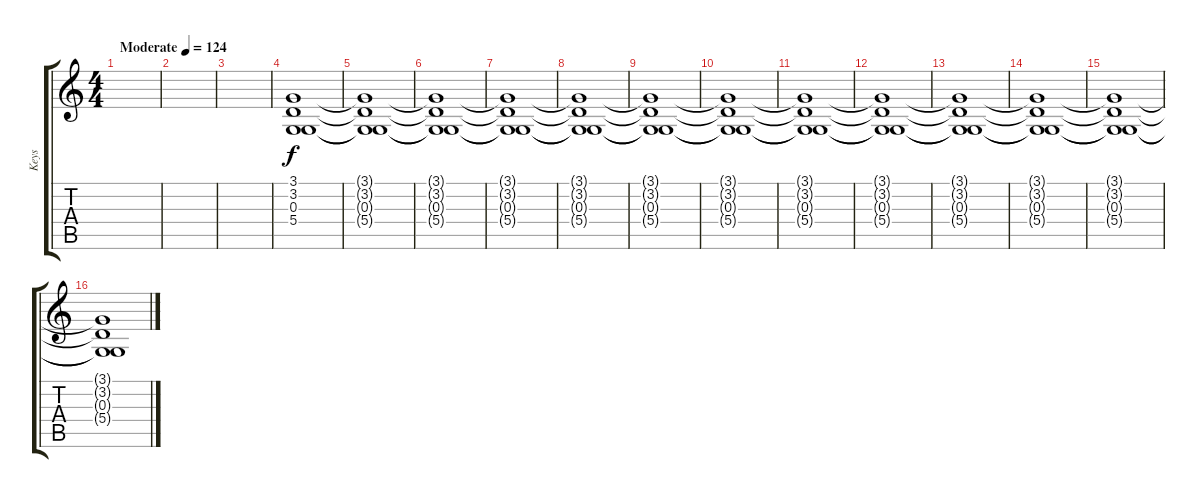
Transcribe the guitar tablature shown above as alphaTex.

\track ("Keys" "Keys") {instrument pad2warm}
\staff {score tabs}
\tuning (E4 B3 G3 D3 A2 E2) {hide}
\ts (4 4)
\tempo (124 "Moderate")
\clef g2
\ks c
|
|
|
(3.1 3.2 0.3 5.4).1 |
(3.1{t} 3.2{t} 0.3{t} 5.4{t}).1{dy f} |
(3.1{t} 3.2{t} 0.3{t} 5.4{t}).1 |
(3.1{t} 3.2{t} 0.3{t} 5.4{t}).1 |
(3.1{t} 3.2{t} 0.3{t} 5.4{t}).1 |
(3.1{t} 3.2{t} 0.3{t} 5.4{t}).1 |
(3.1{t} 3.2{t} 0.3{t} 5.4{t}).1 |
(3.1{t} 3.2{t} 0.3{t} 5.4{t}).1 |
(3.1{t} 3.2{t} 0.3{t} 5.4{t}).1 |
(3.1{t} 3.2{t} 0.3{t} 5.4{t}).1 |
(3.1{t} 3.2{t} 0.3{t} 5.4{t}).1 |
(3.1{t} 3.2{t} 0.3{t} 5.4{t}).1 |
(3.1{t} 3.2{t} 0.3{t} 5.4{t}).1
